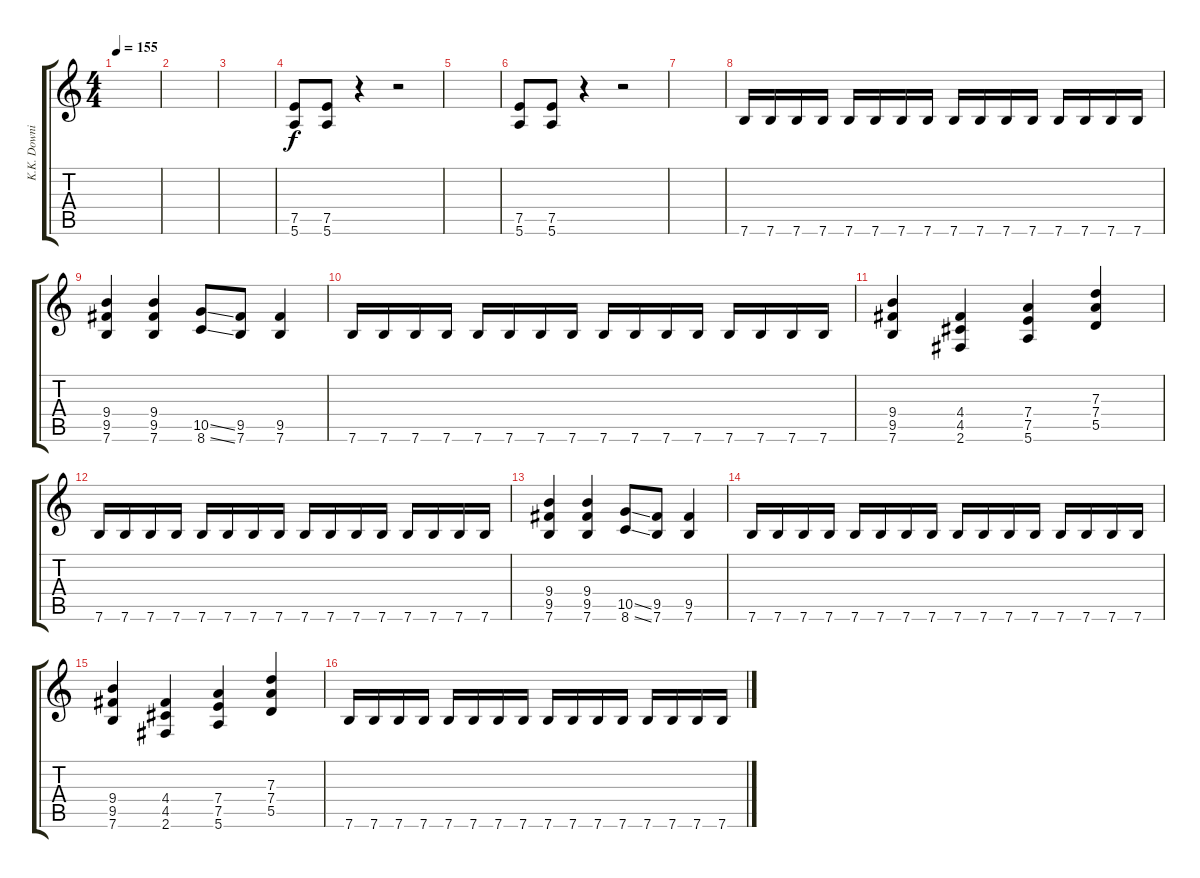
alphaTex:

\track ("K.K. Downing" "K.K. Downi") {instrument distortionguitar}
\staff {score tabs}
\tuning (E4 B3 G3 D3 A2 E2) {hide}
\ts (4 4)
\tempo 155
\clef g2
\ks c
|
|
|
(7.5 5.6).8 (7.5 5.6).8 r.4 r.2 |
|
(7.5 5.6).8 (7.5 5.6).8 r.4 r.2 |
|
7.6.16 7.6.16 7.6.16 7.6.16 7.6.16 7.6.16 7.6.16 7.6.16 7.6.16 7.6.16 7.6.16 7.6.16 7.6.16 7.6.16 7.6.16 7.6.16 |
(9.4 9.5 7.6).4 (9.4 9.5 7.6).4 (10.5{ss} 8.6{ss}).8 (9.5 7.6).8 (9.5 7.6).4 |
7.6.16 7.6.16 7.6.16 7.6.16 7.6.16 7.6.16 7.6.16 7.6.16 7.6.16 7.6.16 7.6.16 7.6.16 7.6.16 7.6.16 7.6.16 7.6.16 |
(9.4 9.5 7.6).4 (4.4 4.5 2.6).4 (7.4 7.5 5.6).4 (7.3 7.4 5.5).4 |
7.6.16 7.6.16 7.6.16 7.6.16 7.6.16 7.6.16 7.6.16 7.6.16 7.6.16 7.6.16 7.6.16 7.6.16 7.6.16 7.6.16 7.6.16 7.6.16 |
(9.4 9.5 7.6).4 (9.4 9.5 7.6).4 (10.5{ss} 8.6{ss}).8 (9.5 7.6).8 (9.5 7.6).4 |
7.6.16 7.6.16 7.6.16 7.6.16 7.6.16 7.6.16 7.6.16 7.6.16 7.6.16 7.6.16 7.6.16 7.6.16 7.6.16 7.6.16 7.6.16 7.6.16 |
(9.4 9.5 7.6).4 (4.4 4.5 2.6).4 (7.4 7.5 5.6).4 (7.3 7.4 5.5).4 |
7.6.16 7.6.16 7.6.16 7.6.16 7.6.16 7.6.16 7.6.16 7.6.16 7.6.16 7.6.16 7.6.16 7.6.16 7.6.16 7.6.16 7.6.16 7.6.16
